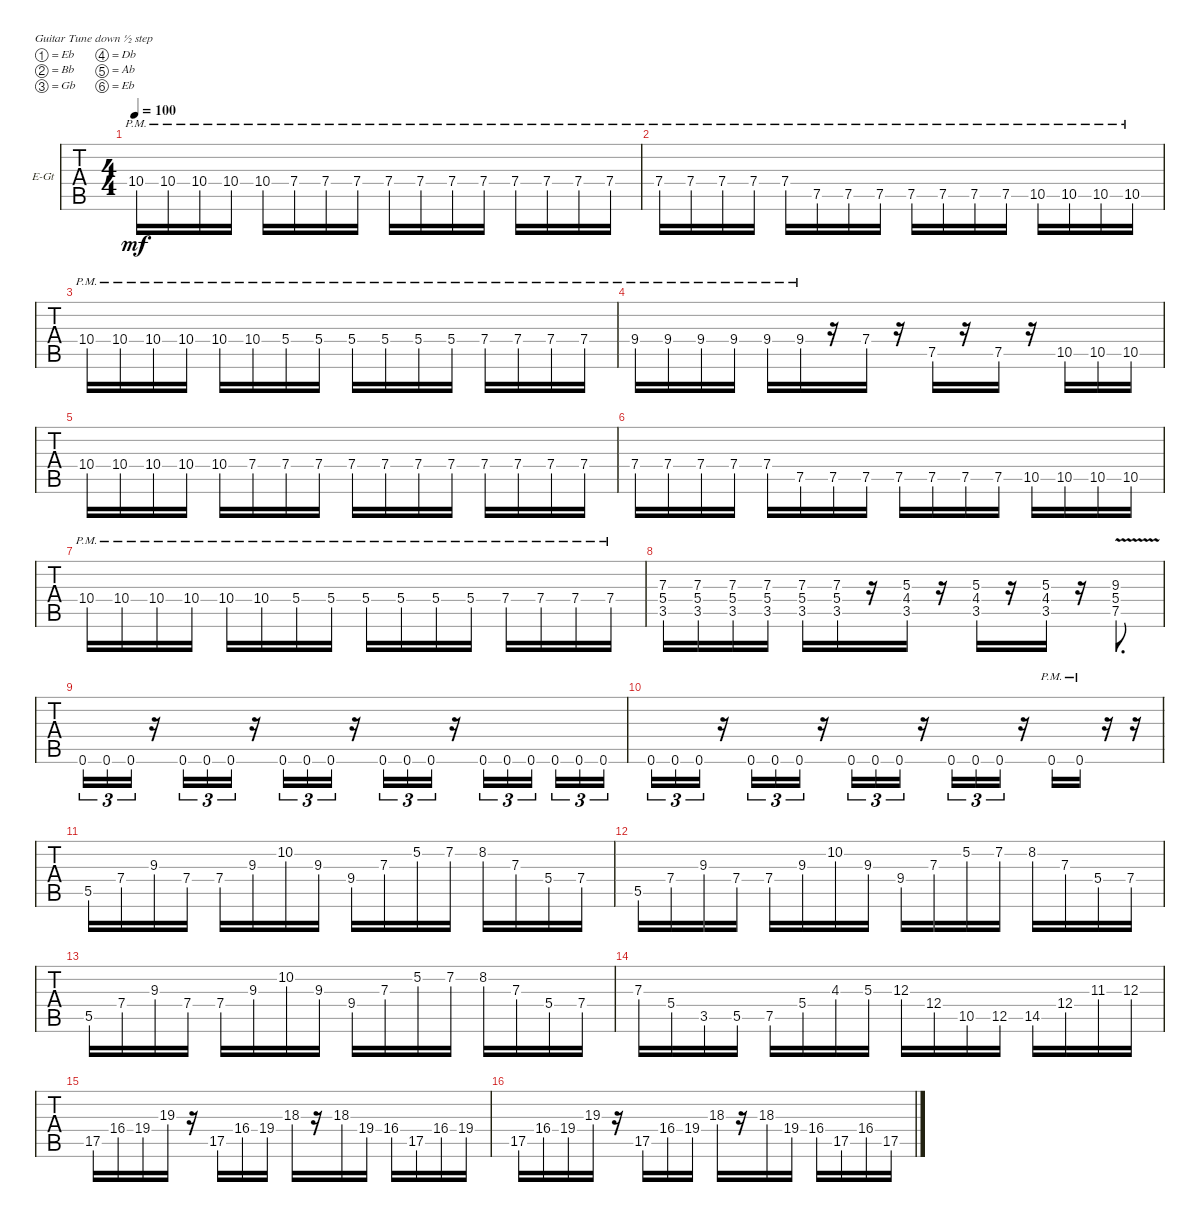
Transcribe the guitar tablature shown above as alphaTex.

\defaultSystemsLayout 4
\bracketExtendMode groupsimilarinstruments
\firstSystemTrackNameOrientation horizontal
\otherSystemsTrackNameOrientation horizontal
\track ("2" "E-Gt") {instrument distortionguitar}
\staff {tabs}
\tuning (Eb4 Bb3 Gb3 Db3 Ab2 Eb2)
\ts (4 4)
\tempo 100
\clef g2
\ks c
10.4{pm}.16{dy mf} 10.4{pm}.16 10.4{pm}.16 10.4{pm}.16 10.4{pm}.16 7.4{pm}.16 7.4{pm}.16 7.4{pm}.16 7.4{pm}.16 7.4{pm}.16 7.4{pm}.16 7.4{pm}.16 7.4{pm}.16 7.4{pm}.16 7.4{pm}.16 7.4{pm}.16 |
7.4{pm}.16 7.4{pm}.16 7.4{pm}.16 7.4{pm}.16 7.4{pm}.16 7.5{pm}.16 7.5{pm}.16 7.5{pm}.16 7.5{pm}.16 7.5{pm}.16 7.5{pm}.16 7.5{pm}.16 10.5{pm}.16 10.5{pm}.16 10.5{pm}.16 10.5{pm}.16 |
10.4{pm}.16 10.4{pm}.16 10.4{pm}.16 10.4{pm}.16 10.4{pm}.16 10.4{pm}.16 5.4{pm}.16 5.4{pm}.16 5.4{pm}.16 5.4{pm}.16 5.4{pm}.16 5.4{pm}.16 7.4{pm}.16 7.4{pm}.16 7.4{pm}.16 7.4{pm}.16 |
9.4{pm}.16 9.4{pm}.16 9.4{pm}.16 9.4{pm}.16 9.4{pm}.16 9.4{pm}.16 r.16 7.4.16 r.16 7.5.16 r.16 7.5.16 r.16 10.5.16 10.5.16 10.5.16 |
10.4.16 10.4.16 10.4.16 10.4.16 10.4.16 7.4.16 7.4.16 7.4.16 7.4.16 7.4.16 7.4.16 7.4.16 7.4.16 7.4.16 7.4.16 7.4.16 |
7.4.16 7.4.16 7.4.16 7.4.16 7.4.16 7.5.16 7.5.16 7.5.16 7.5.16 7.5.16 7.5.16 7.5.16 10.5.16 10.5.16 10.5.16 10.5.16 |
10.4{pm}.16 10.4{pm}.16 10.4{pm}.16 10.4{pm}.16 10.4{pm}.16 10.4{pm}.16 5.4{pm}.16 5.4{pm}.16 5.4{pm}.16 5.4{pm}.16 5.4{pm}.16 5.4{pm}.16 7.4{pm}.16 7.4{pm}.16 7.4{pm}.16 7.4{pm}.16 |
(7.3 5.4 3.5).16 (7.3 5.4 3.5).16 (7.3 5.4 3.5).16 (7.3 5.4 3.5).16 (7.3 5.4 3.5).16 (7.3 5.4 3.5).16 r.16 (3.5 4.4 5.3).16 r.16 (3.5 4.4 5.3).16 r.16 (3.5 4.4 5.3).16 r.16 (7.5 5.4{v} 9.3{v}).8{d} |
0.6.16{tu (3 2)} 0.6.16{tu (3 2)} 0.6.16{tu (3 2)} r.16 0.6.16{tu (3 2)} 0.6.16{tu (3 2)} 0.6.16{tu (3 2)} r.16 0.6.16{tu (3 2)} 0.6.16{tu (3 2)} 0.6.16{tu (3 2)} r.16 0.6.16{tu (3 2)} 0.6.16{tu (3 2)} 0.6.16{tu (3 2)} r.16 0.6.16{tu (3 2)} 0.6.16{tu (3 2)} 0.6.16{tu (3 2)} 0.6.16{tu (3 2)} 0.6.16{tu (3 2)} 0.6.16{tu (3 2)} |
0.6.16{tu (3 2)} 0.6.16{tu (3 2)} 0.6.16{tu (3 2)} r.16 0.6.16{tu (3 2)} 0.6.16{tu (3 2)} 0.6.16{tu (3 2)} r.16 0.6.16{tu (3 2)} 0.6.16{tu (3 2)} 0.6.16{tu (3 2)} r.16 0.6.16{tu (3 2)} 0.6.16{tu (3 2)} 0.6.16{tu (3 2)} r.16 0.6{pm}.16 0.6{pm}.16 r.16 r.16 |
5.5.16 7.4.16 9.3.16 7.4.16 7.4.16 9.3.16 10.2.16 9.3.16 9.4.16 7.3.16 5.2.16 7.2.16 8.2.16 7.3.16 5.4.16 7.4.16 |
5.5.16 7.4.16 9.3.16 7.4.16 7.4.16 9.3.16 10.2.16 9.3.16 9.4.16 7.3.16 5.2.16 7.2.16 8.2.16 7.3.16 5.4.16 7.4.16 |
5.5.16 7.4.16 9.3.16 7.4.16 7.4.16 9.3.16 10.2.16 9.3.16 9.4.16 7.3.16 5.2.16 7.2.16 8.2.16 7.3.16 5.4.16 7.4.16 |
7.3.16 5.4.16 3.5.16 5.5.16 7.5.16 5.4.16 4.3.16 5.3.16 12.3.16 12.4.16 10.5.16 12.5.16 14.5.16 12.4.16 11.3.16 12.3.16 |
17.5.16 16.4.16 19.4.16 19.3.16 r.16 17.5.16 16.4.16 19.4.16 18.3.16 r.16 18.3.16 19.4.16 16.4.16 17.5.16 16.4.16 19.4.16 |
17.5.16 16.4.16 19.4.16 19.3.16 r.16 17.5.16 16.4.16 19.4.16 18.3.16 r.16 18.3.16 19.4.16 16.4.16 17.5.16 16.4.16 17.5.16
